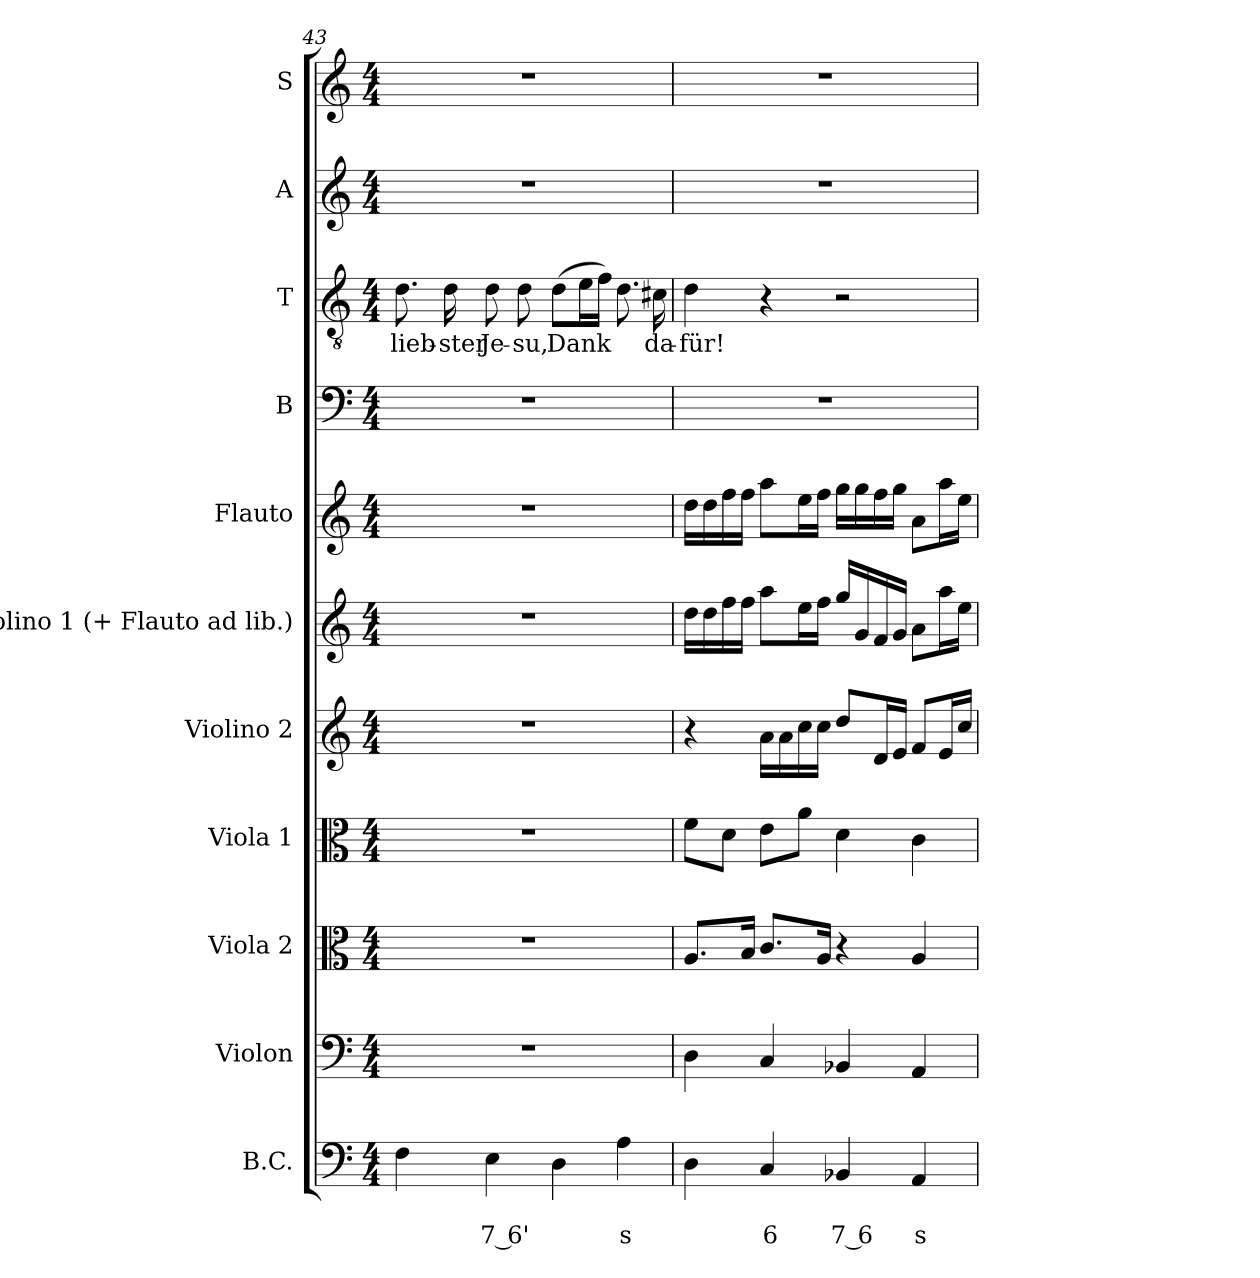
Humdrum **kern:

**kern	**text	**text	**kern	**kern	**kern	**kern	**kern	**kern	**kern	**kern	**text	**kern	**kern
*part11	*part11	*part11	*part10	*part9	*part8	*part7	*part6	*part5	*part4	*part3	*part3	*part2	*part1
*staff11	*staff11	*staff11	*staff10	*staff9	*staff8	*staff7	*staff6	*staff5	*staff4	*staff3	*staff3	*staff2	*staff1
*I"B.C.	*	*	*I"Violon	*I"Viola 2	*I"Viola 1	*I"Violino 2	*I"Violino 1 (+ Flauto ad lib.)	*I"Flauto	*I"B	*I"T	*	*I"A	*I"S
*I'B.C.	*	*	*I'Vn	*I'Va2	*I'Va1	*I'Vn2	*I'Vn1	*I'Fl.	*I'B	*I'T	*	*I'A	*I'S
!!LO:LB:g=z
*clefF4	*	*	*clefF4	*clefC3	*clefC3	*clefG2	*clefG2	*clefG2	*clefF4	*clefGv2	*	*clefG2	*clefG2
*	*	*	*	*	*	*	*	*	*	*ITrd7c12	*	*	*
*k[]	*	*	*k[]	*k[]	*k[]	*k[]	*k[]	*k[]	*k[]	*k[]	*	*k[]	*k[]
*C:	*	*	*C:	*C:	*C:	*C:	*C:	*C:	*C:	*C:	*	*C:	*C:
*M4/4	*	*	*M4/4	*M4/4	*M4/4	*M4/4	*M4/4	*M4/4	*M4/4	*M4/4	*	*M4/4	*M4/4
=43	=43	=43	=43	=43	=43	=43	=43	=43	=43	=43	=43	=43	=43
!	!	!	!	!	!	!	!	!	!	!	!LO:LY:b	!	!
4F\	.	.	1r	1r	1r	1r	1r	1r	1r	8.D\	lieb-	1r	1r
!	!	!	!	!	!	!	!	!	!	!	!LO:LY:b	!	!
.	.	.	.	.	.	.	.	.	.	16D\	-ster	.	.
!	!	!LO:LY:b	!	!	!	!	!	!	!	!	!	!	!
!	!	!	!	!	!	!	!	!	!	!	!LO:LY:b	!	!
4E\	.	7 6'	.	.	.	.	.	.	.	8D\	Je-	.	.
!	!	!	!	!	!	!	!	!	!	!	!LO:LY:b	!	!
.	.	.	.	.	.	.	.	.	.	8D\	-su,	.	.
!	!	!	!	!	!	!	!	!	!	!	!LO:LY:b	!	!
4D\	.	.	.	.	.	.	.	.	.	(>8D\L	Dank	.	.
.	.	.	.	.	.	.	.	.	.	16E\L	.	.	.
.	.	.	.	.	.	.	.	.	.	16F\JJ)	.	.	.
!	!	!LO:LY:b	!	!	!	!	!	!	!	!	!	!	!
4A\	.	s	.	.	.	.	.	.	.	8.D\	.	.	.
!	!	!	!	!	!	!	!	!	!	!	!LO:LY:b	!	!
.	.	.	.	.	.	.	.	.	.	16C#X\	da-	.	.
=44	=44	=44	=44	=44	=44	=44	=44	=44	=44	=44	=44	=44	=44
!	!	!	!	!	!	!	!	!	!	!	!LO:LY:b	!	!
4D\	.	.	4D\	8.A/L	8f\L	4r	16dd\LL	16dd\LL	1r	4D\	-für!	1r	1r
.	.	.	.	.	.	.	16dd\	16dd\	.	.	.	.	.
.	.	.	.	.	8d\J	.	16ff\	16ff\	.	.	.	.	.
.	.	.	.	16B/Jk	.	.	16ff\JJ	16ff\JJ	.	.	.	.	.
!	!	!LO:LY:b	!	!	!	!	!	!	!	!	!	!	!
4C/	.	6	4C/	8.c/L	8e\L	16a\LL	8aa\L	8aa\L	.	4r	.	.	.
.	.	.	.	.	.	16a\	.	.	.	.	.	.	.
.	.	.	.	.	8a\J	16cc\	16ee\L	16ee\L	.	.	.	.	.
.	.	.	.	16A/Jk	.	16cc\JJ	16ff\JJ	16ff\JJ	.	.	.	.	.
!	!	!LO:LY:b	!	!	!	!	!	!	!	!	!	!	!
4BB-X/	.	7 6	4BB-X/	4r	4d\	8dd/L	16gg/LL	16gg\LL	.	2r	.	.	.
.	.	.	.	.	.	.	16g/	16gg\	.	.	.	.	.
.	.	.	.	.	.	16d/L	16f/	16ff\	.	.	.	.	.
.	.	.	.	.	.	16e/JJ	16g/JJ	16gg\JJ	.	.	.	.	.
!	!	!LO:LY:b	!	!	!	!	!	!	!	!	!	!	!
4AA/	.	s	4AA/	4A/	4c\	8f/L	8a\L	8a\L	.	.	.	.	.
.	.	.	.	.	.	16e/L	16aa\L	16aa\L	.	.	.	.	.
.	.	.	.	.	.	16cc/JJ	16ee\JJ	16ee\JJ	.	.	.	.	.
=	=	=	=	=	=	=	=	=	=	=	=	=	=
*-	*-	*-	*-	*-	*-	*-	*-	*-	*-	*-	*-	*-	*-
